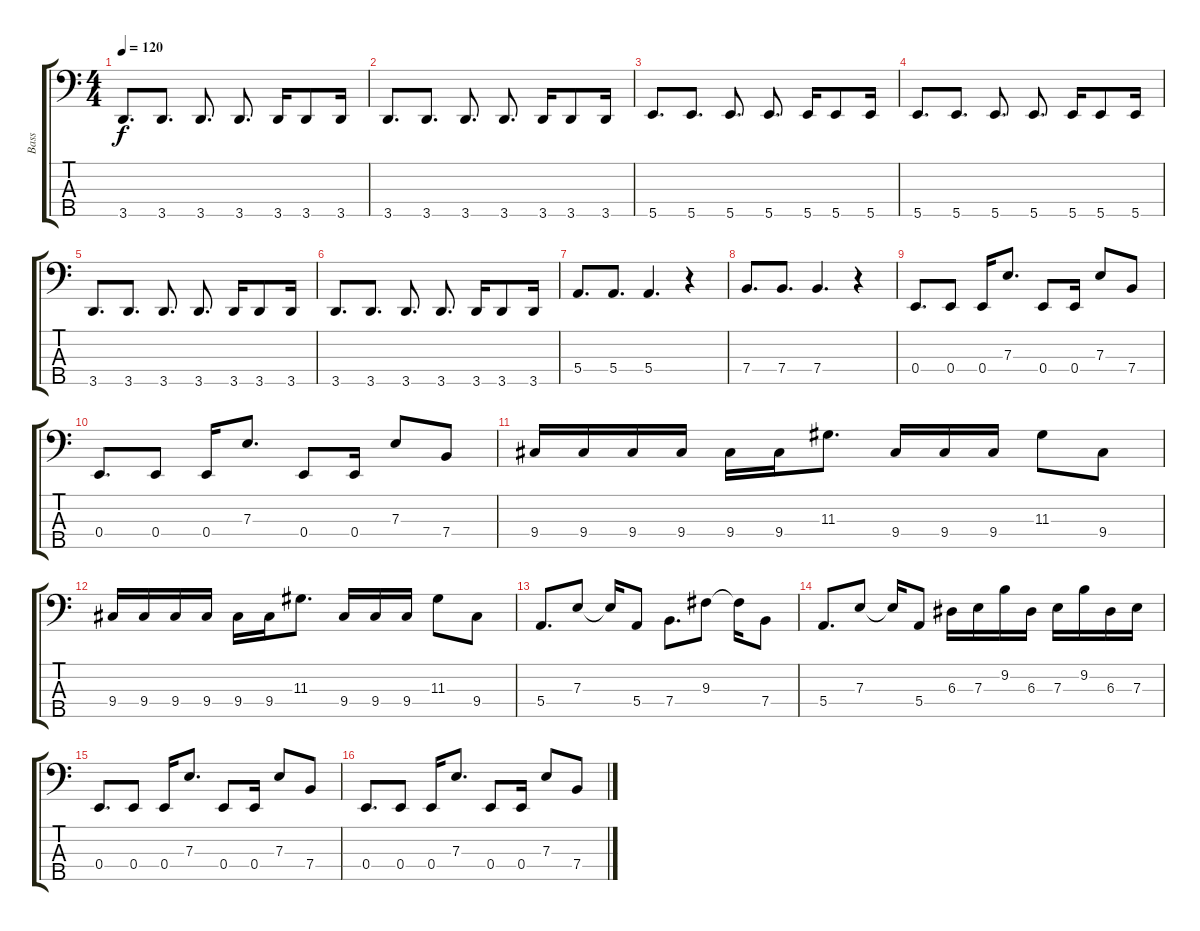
\track ("Bass" "Bass") {instrument electricbasspick}
\staff {score tabs}
\tuning (G2 D2 A1 E1 B0) {hide}
\ts (4 4)
\tempo 120
\clef f4
\ks c
3.5.8{d dy f} 3.5.8{d} 3.5.8{d} 3.5.8{d} 3.5.16 3.5.8 3.5.16 |
3.5.8{d} 3.5.8{d} 3.5.8{d} 3.5.8{d} 3.5.16 3.5.8 3.5.16 |
5.5.8{d} 5.5.8{d} 5.5.8{d} 5.5.8{d} 5.5.16 5.5.8 5.5.16 |
5.5.8{d} 5.5.8{d} 5.5.8{d} 5.5.8{d} 5.5.16 5.5.8 5.5.16 |
3.5.8{d} 3.5.8{d} 3.5.8{d} 3.5.8{d} 3.5.16 3.5.8 3.5.16 |
3.5.8{d} 3.5.8{d} 3.5.8{d} 3.5.8{d} 3.5.16 3.5.8 3.5.16 |
5.4.8{d} 5.4.8{d} 5.4.4{d} r.4 |
7.4.8{d} 7.4.8{d} 7.4.4{d} r.4 |
0.4.8{d} 0.4.8 0.4.16 7.3.8{d} 0.4.8 0.4.16 7.3.8 7.4.8 |
0.4.8{d} 0.4.8 0.4.16 7.3.8{d} 0.4.8 0.4.16 7.3.8 7.4.8 |
9.4.16 9.4.16 9.4.16 9.4.16 9.4.16 9.4.16 11.3.8{d} 9.4.16 9.4.16 9.4.16 11.3.8 9.4.8 |
9.4.16 9.4.16 9.4.16 9.4.16 9.4.16 9.4.16 11.3.8{d} 9.4.16 9.4.16 9.4.16 11.3.8 9.4.8 |
5.4.8{d} 7.3.8 7.3{t}.16 5.4.8 7.4.8{d} 9.3.8 9.3{t}.16 7.4.8 |
5.4.8{d} 7.3.8 7.3{t}.16 5.4.8 6.3.16 7.3.16 9.2.16 6.3.16 7.3.16 9.2.16 6.3.16 7.3.16 |
0.4.8{d} 0.4.8 0.4.16 7.3.8{d} 0.4.8 0.4.16 7.3.8 7.4.8 |
0.4.8{d} 0.4.8 0.4.16 7.3.8{d} 0.4.8 0.4.16 7.3.8 7.4.8
